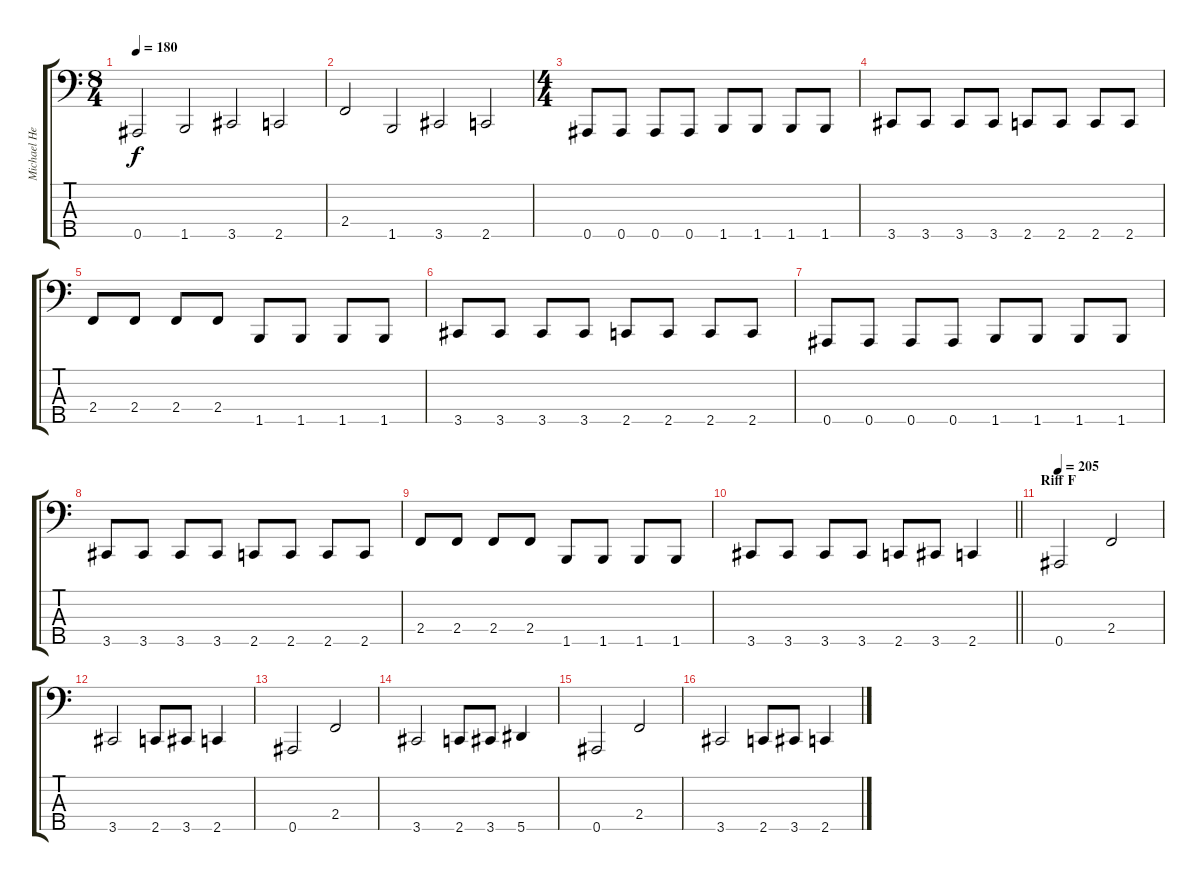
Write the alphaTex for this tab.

\track ("Michael Hedlund" "Michael He") {instrument electricbassfinger}
\staff {score tabs}
\tuning (Gb2 Db2 Ab1 Eb1 Bb0) {hide}
\ts (8 4)
\tempo 180
\clef f4
\ks c
0.5.2{dy f} 1.5.2 3.5.2 2.5.2 |
2.4.2 1.5.2 3.5.2 2.5.2 |
\ts (4 4)
0.5.8 0.5.8 0.5.8 0.5.8 1.5.8 1.5.8 1.5.8 1.5.8 |
3.5.8 3.5.8 3.5.8 3.5.8 2.5.8 2.5.8 2.5.8 2.5.8 |
2.4.8 2.4.8 2.4.8 2.4.8 1.5.8 1.5.8 1.5.8 1.5.8 |
3.5.8 3.5.8 3.5.8 3.5.8 2.5.8 2.5.8 2.5.8 2.5.8 |
0.5.8 0.5.8 0.5.8 0.5.8 1.5.8 1.5.8 1.5.8 1.5.8 |
3.5.8 3.5.8 3.5.8 3.5.8 2.5.8 2.5.8 2.5.8 2.5.8 |
2.4.8 2.4.8 2.4.8 2.4.8 1.5.8 1.5.8 1.5.8 1.5.8 |
\barLineRight lightlight
3.5.8 3.5.8 3.5.8 3.5.8 2.5.8 3.5.8 2.5.4 |
\section ("" "Riff F")
\tempo 205
0.5.2 2.4.2 |
3.5.2 2.5.8 3.5.8 2.5.4 |
0.5.2 2.4.2 |
3.5.2 2.5.8 3.5.8 5.5.4 |
0.5.2 2.4.2 |
3.5.2 2.5.8 3.5.8 2.5.4
